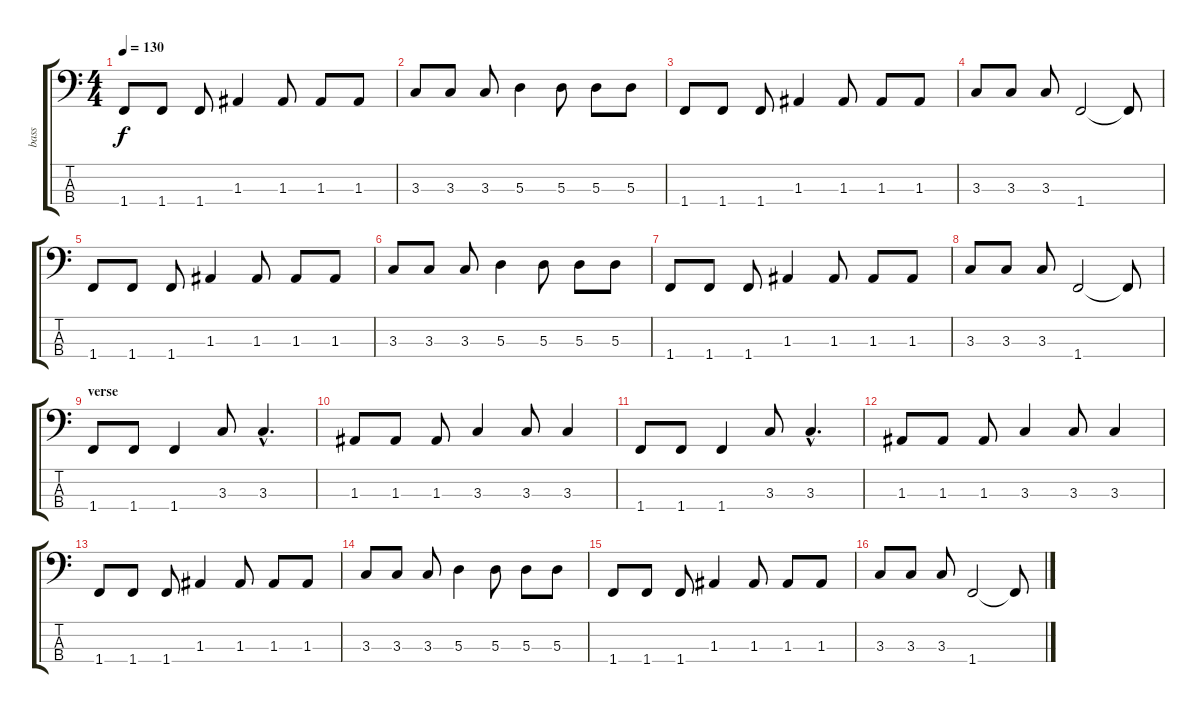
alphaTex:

\track ("bass" "bass") {instrument electricbasspick}
\staff {score tabs}
\tuning (G2 D2 A1 E1) {hide}
\ts (4 4)
\tempo 130
\clef f4
\ks c
1.4.8{dy f} 1.4.8 1.4.8 1.3.4 1.3.8 1.3.8 1.3.8 |
3.3.8 3.3.8 3.3.8 5.3.4 5.3.8 5.3.8 5.3.8 |
1.4.8 1.4.8 1.4.8 1.3.4 1.3.8 1.3.8 1.3.8 |
3.3.8 3.3.8 3.3.8 1.4.2 1.4{t}.8 |
1.4.8 1.4.8 1.4.8 1.3.4 1.3.8 1.3.8 1.3.8 |
3.3.8 3.3.8 3.3.8 5.3.4 5.3.8 5.3.8 5.3.8 |
1.4.8 1.4.8 1.4.8 1.3.4 1.3.8 1.3.8 1.3.8 |
3.3.8 3.3.8 3.3.8 1.4.2 1.4{t}.8 |
\section ("" "verse")
1.4.8 1.4.8 1.4.4 3.3.8 3.3{hac}.4{d} |
1.3.8 1.3.8 1.3.8 3.3.4 3.3.8 3.3.4 |
1.4.8 1.4.8 1.4.4 3.3.8 3.3{hac}.4{d} |
1.3.8 1.3.8 1.3.8 3.3.4 3.3.8 3.3.4 |
1.4.8 1.4.8 1.4.8 1.3.4 1.3.8 1.3.8 1.3.8 |
3.3.8 3.3.8 3.3.8 5.3.4 5.3.8 5.3.8 5.3.8 |
1.4.8 1.4.8 1.4.8 1.3.4 1.3.8 1.3.8 1.3.8 |
3.3.8 3.3.8 3.3.8 1.4.2 1.4{t}.8
